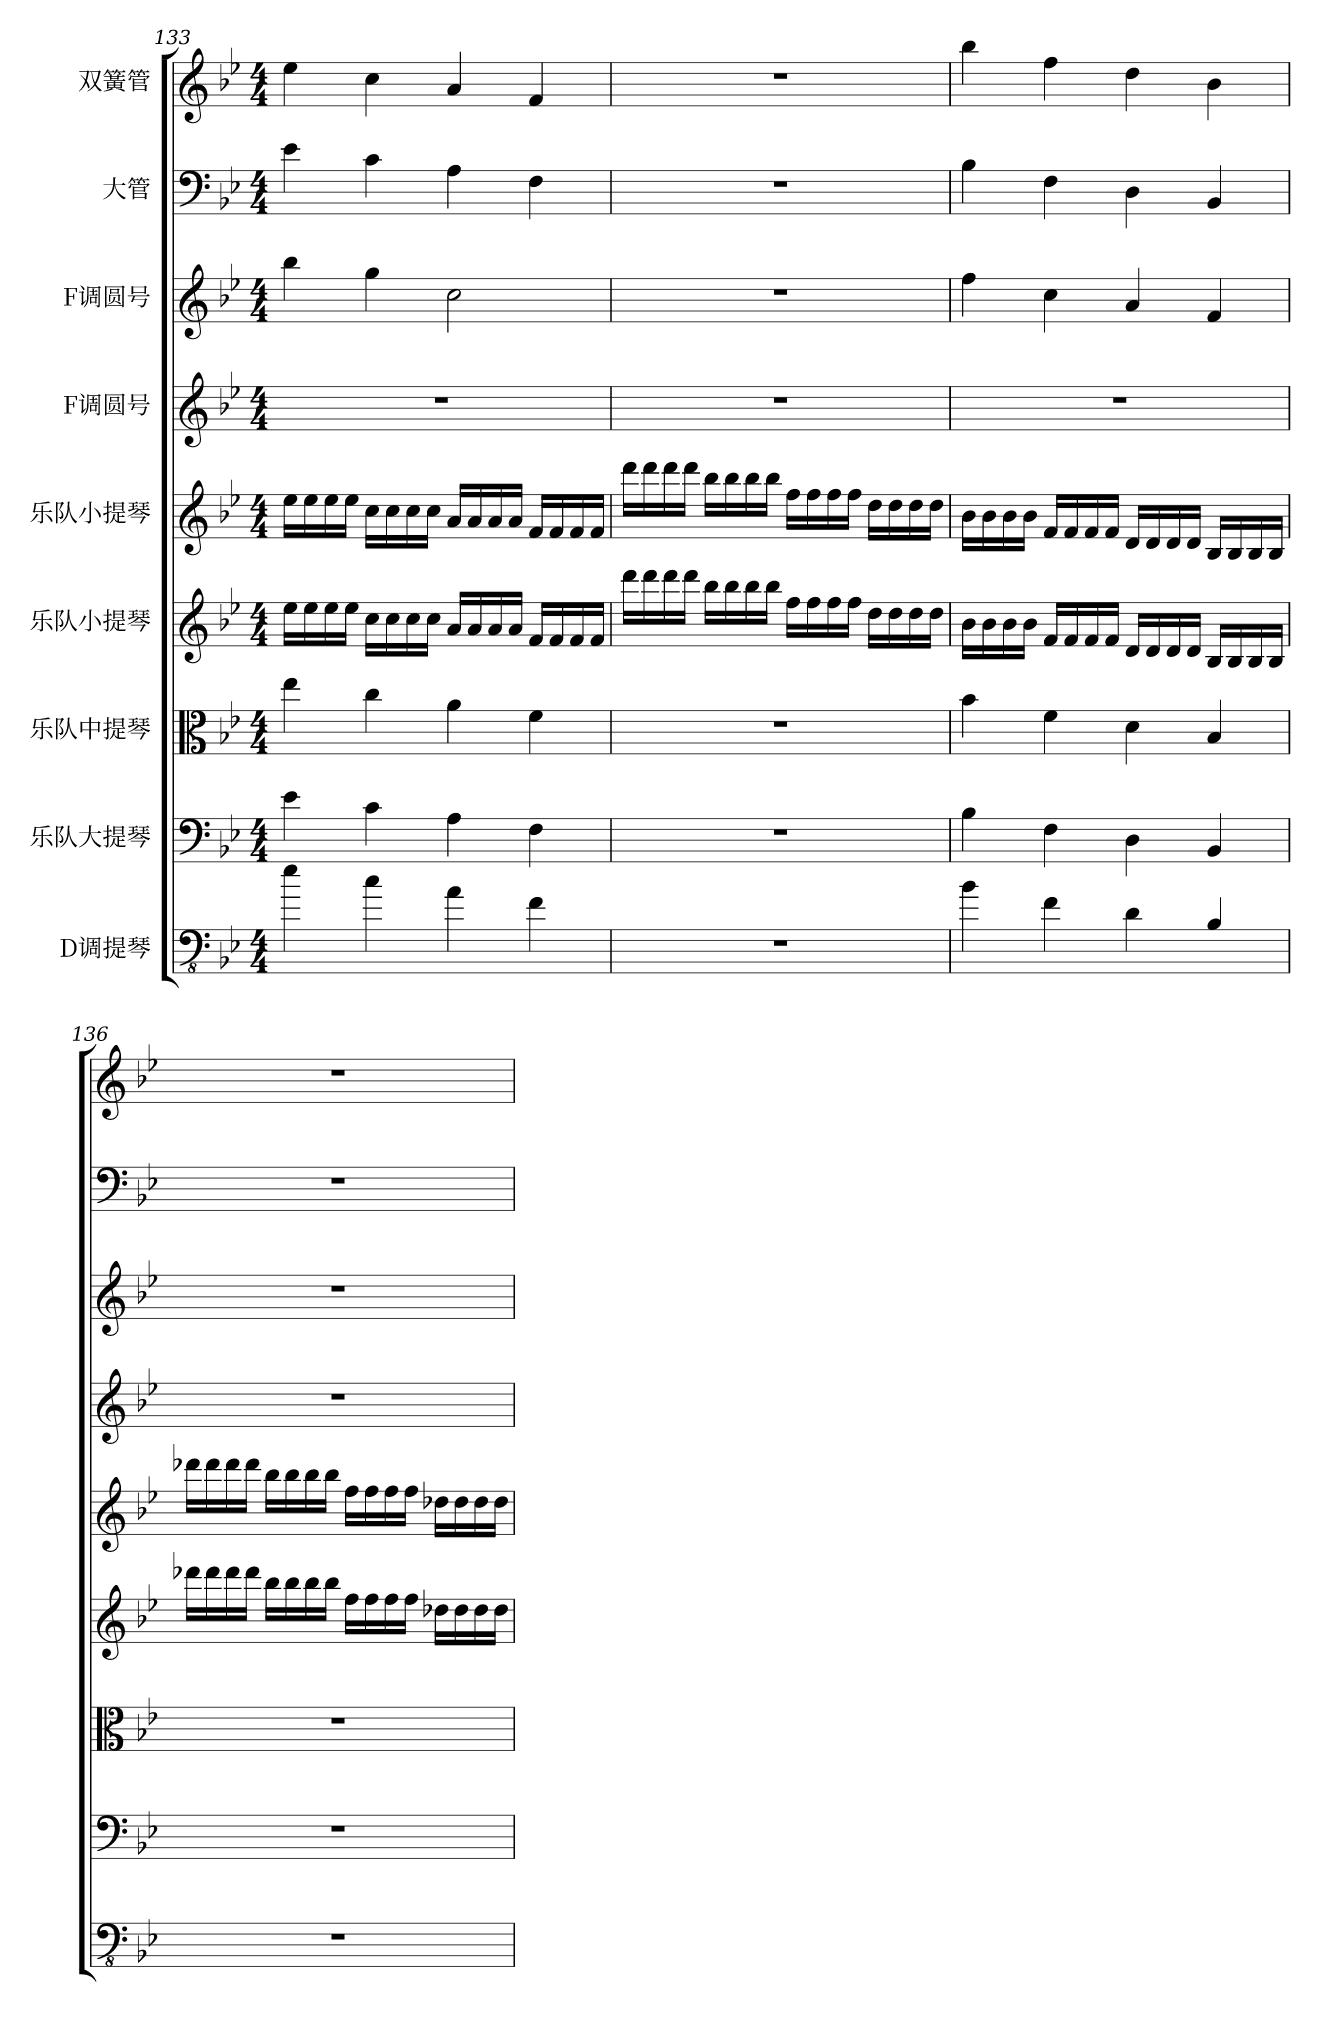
**kern	**kern	**kern	**kern	**kern	**kern	**kern	**kern	**kern
*part9	*part8	*part7	*part6	*part5	*part4	*part3	*part2	*part1
*staff9	*staff8	*staff7	*staff6	*staff5	*staff4	*staff3	*staff2	*staff1
*I"D调提琴	*I"乐队大提琴	*I"乐队中提琴	*I"乐队小提琴	*I"乐队小提琴	*I"F调圆号	*I"F调圆号	*I"大管	*I"双簧管
!!LO:PB:g=z
*clefFv4	*clefF4	*clefC3	*clefG2	*clefG2	*clefG2	*clefG2	*clefF4	*clefG2
*ITrd7c12	*	*	*	*	*ITrd4c7	*ITrd4c7	*	*
*k[b-e-]	*k[b-e-]	*k[b-e-]	*k[b-e-]	*k[b-e-]	*k[b-e-a-]	*k[b-e-a-]	*k[b-e-]	*k[b-e-]
*M4/4	*M4/4	*M4/4	*M4/4	*M4/4	*M4/4	*M4/4	*M4/4	*M4/4
=133	=133	=133	=133	=133	=133	=133	=133	=133
4E-\	4e-\	4ee-\	16ee-\LL	16ee-\LL	1r	4ee-\	4e-\	4ee-\
.	.	.	16ee-\	16ee-\	.	.	.	.
.	.	.	16ee-\	16ee-\	.	.	.	.
.	.	.	16ee-\JJ	16ee-\JJ	.	.	.	.
4C\	4c\	4cc\	16cc\LL	16cc\LL	.	4cc\	4c\	4cc\
.	.	.	16cc\	16cc\	.	.	.	.
.	.	.	16cc\	16cc\	.	.	.	.
.	.	.	16cc\JJ	16cc\JJ	.	.	.	.
4AA\	4A\	4a\	16a/LL	16a/LL	.	2f\	4A\	4a/
.	.	.	16a/	16a/	.	.	.	.
.	.	.	16a/	16a/	.	.	.	.
.	.	.	16a/JJ	16a/JJ	.	.	.	.
4FF\	4F\	4f\	16f/LL	16f/LL	.	.	4F\	4f/
.	.	.	16f/	16f/	.	.	.	.
.	.	.	16f/	16f/	.	.	.	.
.	.	.	16f/JJ	16f/JJ	.	.	.	.
=134	=134	=134	=134	=134	=134	=134	=134	=134
1r	1r	1r	16ddd\LL	16ddd\LL	1r	1r	1r	1r
.	.	.	16ddd\	16ddd\	.	.	.	.
.	.	.	16ddd\	16ddd\	.	.	.	.
.	.	.	16ddd\JJ	16ddd\JJ	.	.	.	.
.	.	.	16bb-\LL	16bb-\LL	.	.	.	.
.	.	.	16bb-\	16bb-\	.	.	.	.
.	.	.	16bb-\	16bb-\	.	.	.	.
.	.	.	16bb-\JJ	16bb-\JJ	.	.	.	.
.	.	.	16ff\LL	16ff\LL	.	.	.	.
.	.	.	16ff\	16ff\	.	.	.	.
.	.	.	16ff\	16ff\	.	.	.	.
.	.	.	16ff\JJ	16ff\JJ	.	.	.	.
.	.	.	16dd\LL	16dd\LL	.	.	.	.
.	.	.	16dd\	16dd\	.	.	.	.
.	.	.	16dd\	16dd\	.	.	.	.
.	.	.	16dd\JJ	16dd\JJ	.	.	.	.
!!LO:PB:g=z
=135	=135	=135	=135	=135	=135	=135	=135	=135
4BB-\	4B-\	4b-\	16b-\LL	16b-\LL	1r	4b-\	4B-\	4bb-\
.	.	.	16b-\	16b-\	.	.	.	.
.	.	.	16b-\	16b-\	.	.	.	.
.	.	.	16b-\JJ	16b-\JJ	.	.	.	.
4FF\	4F\	4f\	16f/LL	16f/LL	.	4f\	4F\	4ff\
.	.	.	16f/	16f/	.	.	.	.
.	.	.	16f/	16f/	.	.	.	.
.	.	.	16f/JJ	16f/JJ	.	.	.	.
4DD\	4D\	4d\	16d/LL	16d/LL	.	4d/	4D\	4dd\
.	.	.	16d/	16d/	.	.	.	.
.	.	.	16d/	16d/	.	.	.	.
.	.	.	16d/JJ	16d/JJ	.	.	.	.
4BBB-/	4BB-/	4B-/	16B-/LL	16B-/LL	.	4B-/	4BB-/	4b-\
.	.	.	16B-/	16B-/	.	.	.	.
.	.	.	16B-/	16B-/	.	.	.	.
.	.	.	16B-/JJ	16B-/JJ	.	.	.	.
=136	=136	=136	=136	=136	=136	=136	=136	=136
1r	1r	1r	16ddd-X\LL	16ddd-X\LL	1r	1r	1r	1r
.	.	.	16ddd-\	16ddd-\	.	.	.	.
.	.	.	16ddd-\	16ddd-\	.	.	.	.
.	.	.	16ddd-\JJ	16ddd-\JJ	.	.	.	.
.	.	.	16bb-\LL	16bb-\LL	.	.	.	.
.	.	.	16bb-\	16bb-\	.	.	.	.
.	.	.	16bb-\	16bb-\	.	.	.	.
.	.	.	16bb-\JJ	16bb-\JJ	.	.	.	.
.	.	.	16ff\LL	16ff\LL	.	.	.	.
.	.	.	16ff\	16ff\	.	.	.	.
.	.	.	16ff\	16ff\	.	.	.	.
.	.	.	16ff\JJ	16ff\JJ	.	.	.	.
.	.	.	16dd-X\LL	16dd-X\LL	.	.	.	.
.	.	.	16dd-\	16dd-\	.	.	.	.
.	.	.	16dd-\	16dd-\	.	.	.	.
.	.	.	16dd-\JJ	16dd-\JJ	.	.	.	.
=	=	=	=	=	=	=	=	=
*-	*-	*-	*-	*-	*-	*-	*-	*-
